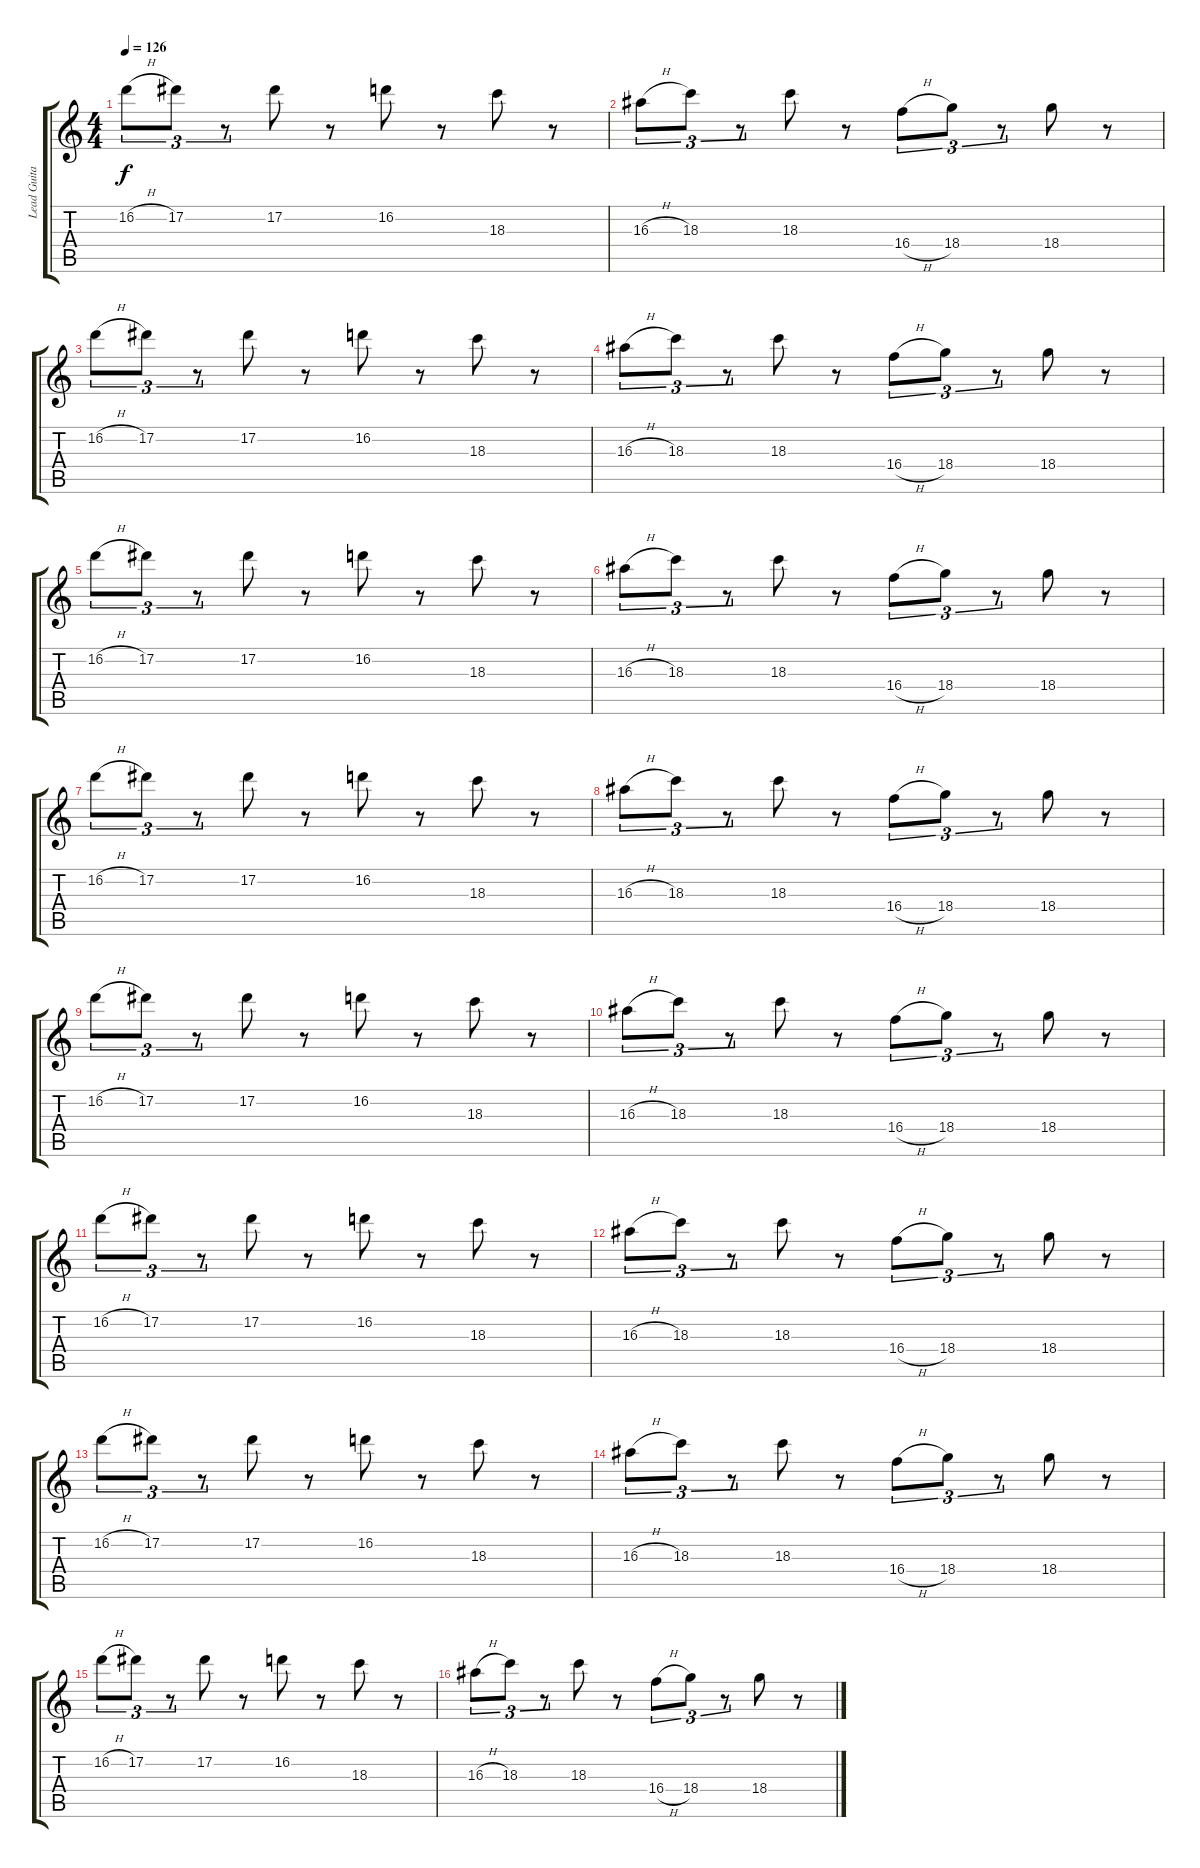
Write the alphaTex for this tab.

\track ("Lead Guitar" "Lead Guita") {instrument distortionguitar}
\staff {score tabs}
\tuning (Eb4 Bb3 Gb3 Db3 Ab2 Eb2) {hide}
\ts (4 4)
\tempo 126
\clef g2
\ks c
16.2{h}.8{tu (3 2) dy f} 17.2.8{tu (3 2)} r.8{tu (3 2)} 17.2.8 r.8 16.2.8 r.8 18.3.8 r.8 |
16.3{h}.8{tu (3 2)} 18.3.8{tu (3 2)} r.8{tu (3 2)} 18.3.8 r.8 16.4{h}.8{tu (3 2)} 18.4.8{tu (3 2)} r.8{tu (3 2)} 18.4.8 r.8 |
16.2{h}.8{tu (3 2)} 17.2.8{tu (3 2)} r.8{tu (3 2)} 17.2.8 r.8 16.2.8 r.8 18.3.8 r.8 |
16.3{h}.8{tu (3 2)} 18.3.8{tu (3 2)} r.8{tu (3 2)} 18.3.8 r.8 16.4{h}.8{tu (3 2)} 18.4.8{tu (3 2)} r.8{tu (3 2)} 18.4.8 r.8 |
16.2{h}.8{tu (3 2)} 17.2.8{tu (3 2)} r.8{tu (3 2)} 17.2.8 r.8 16.2.8 r.8 18.3.8 r.8 |
16.3{h}.8{tu (3 2)} 18.3.8{tu (3 2)} r.8{tu (3 2)} 18.3.8 r.8 16.4{h}.8{tu (3 2)} 18.4.8{tu (3 2)} r.8{tu (3 2)} 18.4.8 r.8 |
16.2{h}.8{tu (3 2)} 17.2.8{tu (3 2)} r.8{tu (3 2)} 17.2.8 r.8 16.2.8 r.8 18.3.8 r.8 |
16.3{h}.8{tu (3 2)} 18.3.8{tu (3 2)} r.8{tu (3 2)} 18.3.8 r.8 16.4{h}.8{tu (3 2)} 18.4.8{tu (3 2)} r.8{tu (3 2)} 18.4.8 r.8 |
16.2{h}.8{tu (3 2)} 17.2.8{tu (3 2)} r.8{tu (3 2)} 17.2.8 r.8 16.2.8 r.8 18.3.8 r.8 |
16.3{h}.8{tu (3 2)} 18.3.8{tu (3 2)} r.8{tu (3 2)} 18.3.8 r.8 16.4{h}.8{tu (3 2)} 18.4.8{tu (3 2)} r.8{tu (3 2)} 18.4.8 r.8 |
16.2{h}.8{tu (3 2)} 17.2.8{tu (3 2)} r.8{tu (3 2)} 17.2.8 r.8 16.2.8 r.8 18.3.8 r.8 |
16.3{h}.8{tu (3 2)} 18.3.8{tu (3 2)} r.8{tu (3 2)} 18.3.8 r.8 16.4{h}.8{tu (3 2)} 18.4.8{tu (3 2)} r.8{tu (3 2)} 18.4.8 r.8 |
16.2{h}.8{tu (3 2)} 17.2.8{tu (3 2)} r.8{tu (3 2)} 17.2.8 r.8 16.2.8 r.8 18.3.8 r.8 |
16.3{h}.8{tu (3 2)} 18.3.8{tu (3 2)} r.8{tu (3 2)} 18.3.8 r.8 16.4{h}.8{tu (3 2)} 18.4.8{tu (3 2)} r.8{tu (3 2)} 18.4.8 r.8 |
16.2{h}.8{tu (3 2)} 17.2.8{tu (3 2)} r.8{tu (3 2)} 17.2.8 r.8 16.2.8 r.8 18.3.8 r.8 |
16.3{h}.8{tu (3 2)} 18.3.8{tu (3 2)} r.8{tu (3 2)} 18.3.8 r.8 16.4{h}.8{tu (3 2)} 18.4.8{tu (3 2)} r.8{tu (3 2)} 18.4.8 r.8
